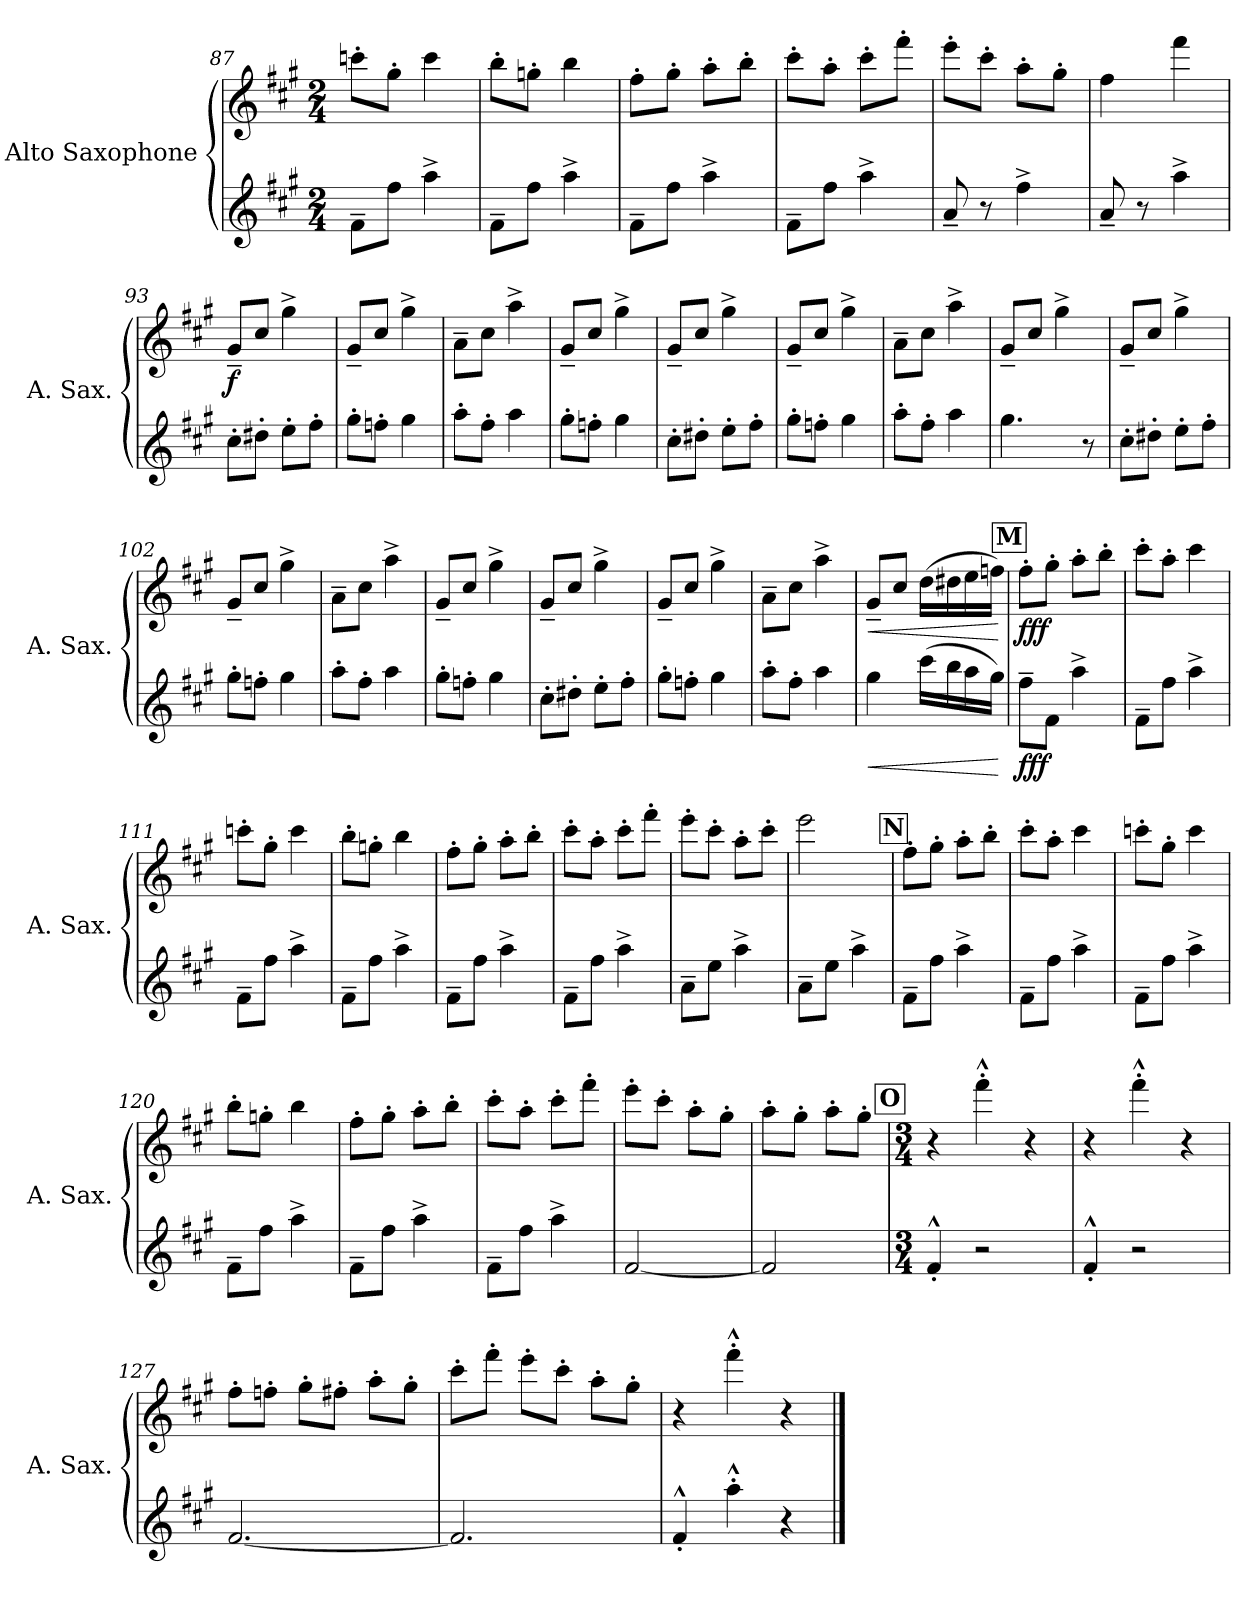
**kern	**dynam	**kern	**dynam
*part2	*part2	*part1	*part1
*staff2	*staff2	*staff1	*staff1
*I"Alto Saxophone	*	*I"Alto Saxophone	*
*I'A. Sax.	*	*I'A. Sax.	*
*clefG2	*	*clefG2	*
*ITrd5c9	*	*ITrd5c9	*
*k[]	*	*k[]	*
*M2/4	*	*M2/4	*
=87	=87	=87	=87
8A~\L	.	8ee-X'\L	.
8a\J	.	8b'\J	.
4cc^\	.	4ee-\	.
=88	=88	=88	=88
*	*	*MM170	*
8A~\L	.	8dd'\L	.
8a\J	.	8b-X'\J	.
4cc^\	.	4dd\	.
=89	=89	=89	=89
8A~\L	.	8a'\L	.
8a\J	.	8b'\J	.
4cc^\	.	8cc'\L	.
.	.	8dd'\J	.
=90	=90	=90	=90
8A~\L	.	8ee'\L	.
8a\J	.	8cc'\J	.
4cc^\	.	8ee'\L	.
.	.	8aa'\J	.
=91	=91	=91	=91
*	*	*MM174	*
8c~/	.	8gg'\L	.
8r	.	8ee'\J	.
4a^\	.	8cc'\L	.
.	.	8b'\J	.
=92	=92	=92	=92
8c~/	.	4a\	.
8r	.	.	.
4cc^\	.	4aa\	.
=93	=93	=93	=93
!!LO:REH:place=s1:a:B:fs=14:t=K
*	*	*MM180	*
!	!	!	!LO:DY:b
8e'\L	.	8B~/L	f
8f#X'\J	.	8e/J	.
8g'\L	.	4b^\	.
8a'\J	.	.	.
!!LO:LB:g=z
=94	=94	=94	=94
8b'\L	.	8B~/L	.
8a-X'\J	.	8e/J	.
4b\	.	4b^\	.
=95	=95	=95	=95
*	*	*MM183	*
8cc'\L	.	8c~\L	.
8a'\J	.	8e\J	.
4cc\	.	4cc^\	.
=96	=96	=96	=96
8b'\L	.	8B~/L	.
8a-X'\J	.	8e/J	.
4b\	.	4b^\	.
=97	=97	=97	=97
*	*	*MM186	*
8e'\L	.	8B~/L	.
8f#X'\J	.	8e/J	.
8g'\L	.	4b^\	.
8a'\J	.	.	.
=98	=98	=98	=98
8b'\L	.	8B~/L	.
8a-X'\J	.	8e/J	.
4b\	.	4b^\	.
=99	=99	=99	=99
8cc'\L	.	8c~\L	.
8a'\J	.	8e\J	.
4cc\	.	4cc^\	.
=100	=100	=100	=100
4.b\	.	8B~/L	.
.	.	8e/J	.
.	.	4b^\	.
8r	.	.	.
=101	=101	=101	=101
!!LO:REH:place=s1:a:B:fs=14:t=L
*	*	*MM190	*
8e'\L	.	8B~/L	.
8f#X'\J	.	8e/J	.
8g'\L	.	4b^\	.
8a'\J	.	.	.
!!LO:LB:g=z
=102	=102	=102	=102
8b'\L	.	8B~/L	.
8a-X'\J	.	8e/J	.
4b\	.	4b^\	.
=103	=103	=103	=103
*	*	*MM194	*
8cc'\L	.	8c~\L	.
8a'\J	.	8e\J	.
4cc\	.	4cc^\	.
=104	=104	=104	=104
8b'\L	.	8B~/L	.
8a-X'\J	.	8e/J	.
4b\	.	4b^\	.
=105	=105	=105	=105
8e'\L	.	8B~/L	.
8f#X'\J	.	8e/J	.
8g'\L	.	4b^\	.
8a'\J	.	.	.
=106	=106	=106	=106
8b'\L	.	8B~/L	.
8a-X'\J	.	8e/J	.
4b\	.	4b^\	.
=107	=107	=107	=107
8cc'\L	.	8c~\L	.
8a'\J	.	8e\J	.
4cc\	.	4cc^\	.
=108	=108	=108	=108
!	!LO:HP:b	!	!LO:HP:b
4b\	<	8B~/L	<
.	.	8e/J	.
(16ee\LL	.	(16f\LL	.
16dd\	.	16f#X\	.
16cc\	.	16g\	.
16b\JJ)	.	16a-X\JJ)	.
.	[	.	[
!!LO:REH:place=s1:a:B:fs=14:t=M
=109	=109	=109	=109
!	!LO:DY:b	!	!LO:DY:b
8a~\L	fff	8a'\L	fff
8A\J	.	8b'\J	.
4cc^\	.	8cc'\L	.
.	.	8dd'\J	.
!!LO:PB:g=z
=110	=110	=110	=110
8A~\L	.	8ee'\L	.
8a\J	.	8cc'\J	.
4cc^\	.	4ee\	.
=111	=111	=111	=111
8A~\L	.	8ee-X'\L	.
8a\J	.	8b'\J	.
4cc^\	.	4ee-\	.
=112	=112	=112	=112
8A~\L	.	8dd'\L	.
8a\J	.	8b-X'\J	.
4cc^\	.	4dd\	.
=113	=113	=113	=113
8A~\L	.	8a'\L	.
8a\J	.	8b'\J	.
4cc^\	.	8cc'\L	.
.	.	8dd'\J	.
=114	=114	=114	=114
8A~\L	.	8ee'\L	.
8a\J	.	8cc'\J	.
4cc^\	.	8ee'\L	.
.	.	8aa'\J	.
=115	=115	=115	=115
8c~\L	.	8gg'\L	.
8g\J	.	8ee'\J	.
4cc^\	.	8cc'\L	.
.	.	8ee'\J	.
=116	=116	=116	=116
8c~\L	.	2gg\	.
8g\J	.	.	.
4cc^\	.	.	.
!!LO:REH:place=s1:a:B:fs=14:t=N
=117	=117	=117	=117
8A~\L	.	8a'\L	.
8a\J	.	8b'\J	.
4cc^\	.	8cc'\L	.
.	.	8dd'\J	.
!!LO:LB:g=z
=118	=118	=118	=118
8A~\L	.	8ee'\L	.
8a\J	.	8cc'\J	.
4cc^\	.	4ee\	.
=119	=119	=119	=119
8A~\L	.	8ee-X'\L	.
8a\J	.	8b'\J	.
4cc^\	.	4ee-\	.
=120	=120	=120	=120
8A~\L	.	8dd'\L	.
8a\J	.	8b-X'\J	.
4cc^\	.	4dd\	.
=121	=121	=121	=121
8A~\L	.	8a'\L	.
8a\J	.	8b'\J	.
4cc^\	.	8cc'\L	.
.	.	8dd'\J	.
=122	=122	=122	=122
8A~\L	.	8ee'\L	.
8a\J	.	8cc'\J	.
4cc^\	.	8ee'\L	.
.	.	8aa'\J	.
=123	=123	=123	=123
[2A/	.	8gg'\L	.
.	.	8ee'\J	.
.	.	8cc'\L	.
.	.	8b'\J	.
=124	=124	=124	=124
2A/]	.	8cc'\L	.
.	.	8b'\J	.
.	.	8cc'\L	.
.	.	8b'\J	.
!!LO:REH:place=s1:a:B:fs=14:t=O
=125	=125	=125	=125
*M3/4	*	*M3/4	*
4A^^'/	.	4r	.
2r	.	4aa^^'\	.
.	.	4r	.
!!LO:LB:g=z
=126	=126	=126	=126
4A^^'/	.	4r	.
2r	.	4aa^^'\	.
.	.	4r	.
=127	=127	=127	=127
[2.A/	.	8a'\L	.
.	.	8a-X'\J	.
.	.	8b'\L	.
.	.	8an'\J	.
.	.	8cc'\L	.
.	.	8b'\J	.
=128	=128	=128	=128
2.A/]	.	8ee'\L	.
.	.	8aa'\J	.
.	.	8gg'\L	.
.	.	8ee'\J	.
.	.	8cc'\L	.
.	.	8b'\J	.
=129	=129	=129	=129
4A^^'/	.	4r	.
4cc^^'\	.	4aa^^'\	.
4r	.	4r	.
==	==	==	==
*-	*-	*-	*-
